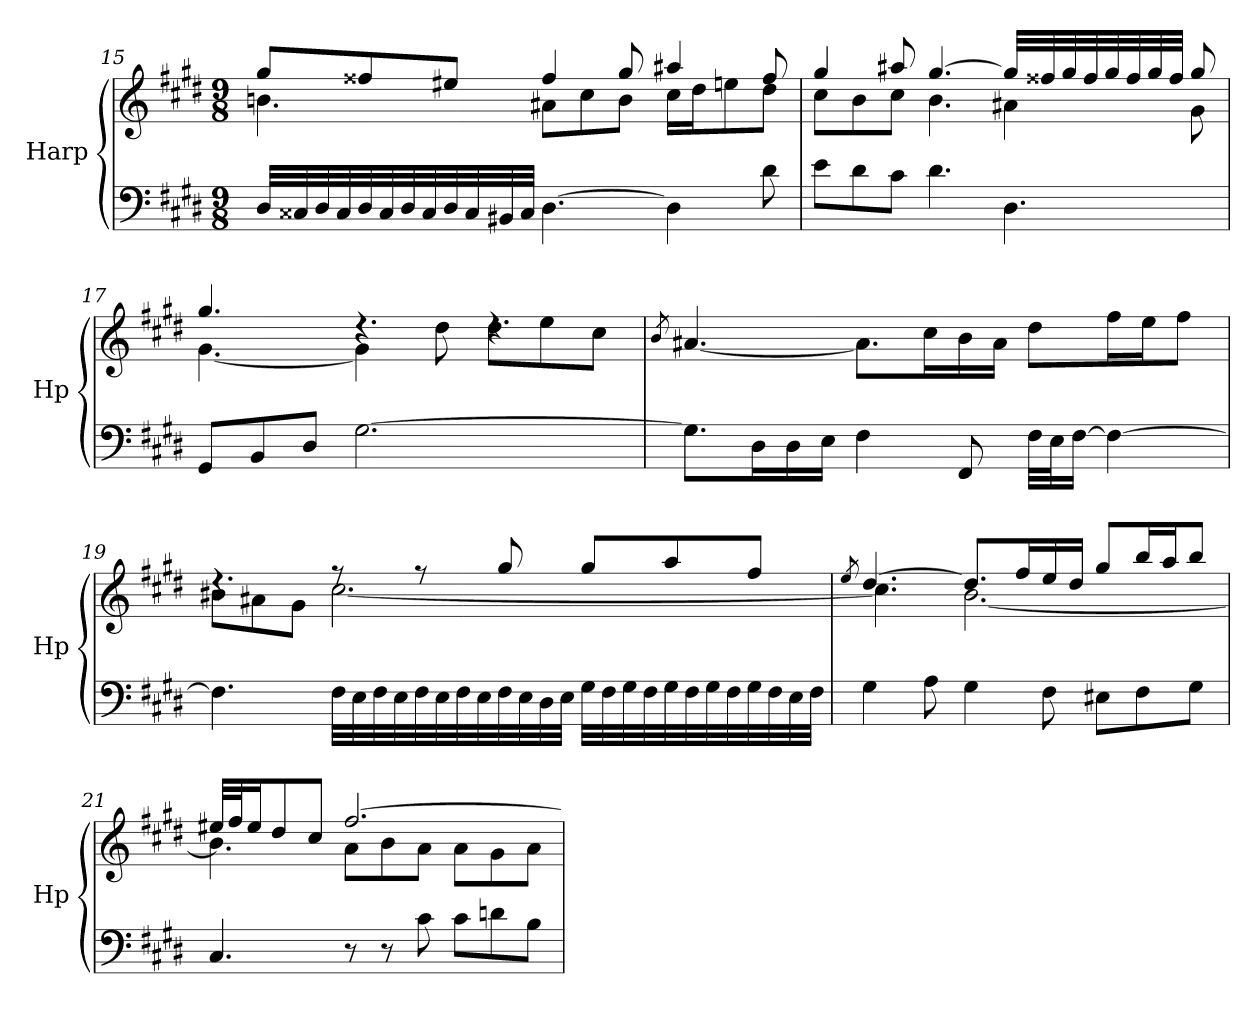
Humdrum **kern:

**kern	**kern
*part1	*part1
*staff2	*staff1
*I"Harp	*
*I'Hp	*
!!LO:LB:g=z
*clefF4	*clefG2
*k[f#c#g#d#]	*k[f#c#g#d#]
*M9/8	*M9/8
=15	=15
*	*^
32D#/LLL	8gg#/L	4.bn\
32C##X/	.	.
32D#/	.	.
32C##/	.	.
32D#/	8ff##X/	.
32C##/	.	.
32D#/	.	.
32C##/	.	.
32D#/	8ee#X/J	.
32C##/	.	.
32BB#X/	.	.
32C##/JJJ	.	.
[4.D#\	4ff##/	8a#X\L
.	.	8cc#\
.	8gg#/	8b\J
4D#\]	4aa#X/	16cc#\LL
.	.	16dd#\J
.	.	8een\
8d#\	8ff##/	8dd#\J
=16	=16	=16
8e\L	4gg#/	8cc#\L
8d#\	.	8b\
8c#\J	8aa#X/	8cc#\J
4.d#\	[4.gg#/	4.b\
4.D#\	32gg#/LLL]	4a#X\
.	32ff##X/	.
.	32gg#/	.
.	32ff##/	.
.	32gg#/	.
.	32ff##/	.
.	32gg#/	.
.	32ff##/JJJ	.
.	8gg#/	8g#\
!!LO:LB:g=z	!!
=17	=17	=17
8GG#/L	4.gg#/	[4.g#\
8BB/	.	.
8D#/J	.	.
[2.G#\	4.rdd	4g#\]
.	.	8dd#\
.	4.rdd	8dd#\L
.	.	8ee\
.	.	8cc#\J
*	*v	*v
=18	=18
.	8qb/
8.G#\L]	[4.a#X/
16D#\L	.
16D#\	.
16E\JJ	.
4F#\	8.a#\L]
.	16cc#\L
8FF#/	16b\
.	16a#\JJ
32F#\LLL	8dd#\L
32E\J	.
[16F#\JJ	.
4F#\_	16ff#\L
.	16ee\J
.	8ff#\J
!!LO:LB:g=z
=19	=19
*	*^
4.F#\]	4.rdd	8b#X\L
.	.	8a#X\
.	.	8g#\J
32F#\LLL	8rff	[2.cc#\
32E\	.	.
32F#\	.	.
32E\	.	.
32F#\	8rff	.
32E\	.	.
32F#\	.	.
32E\	.	.
32F#\	8gg#/	.
32E\	.	.
32D#\	.	.
32E\JJJ	.	.
32G#\LLL	8gg#/L	.
32F#\	.	.
32G#\	.	.
32F#\	.	.
32G#\	8aa/	.
32F#\	.	.
32G#\	.	.
32F#\	.	.
32G#\	8ff#/J	.
32F#\	.	.
32E\	.	.
32F#\JJJ	.	.
=20	=20	=20
.	8qee/	.
4G#\	[4.dd#/	4.cc#\]
8A\	.	.
4G#\	8.dd#/L]	[2.b\
.	16ff#/L	.
8F#\	16ee/	.
.	16dd#/JJ	.
8E#X\L	8gg#/L	.
8F#\	16bb/L	.
.	16aa/J	.
8G#\J	8bb/J	.
!!LO:PB:g=z	!!
=21	=21	=21
4.C#/	32ee#X/LLL	4.b\]
.	32ff#/J	.
.	16ee#/J	.
.	8dd#/	.
.	8cc#/J	.
8r	[2.ff#/	8a\L
8r	.	8b\
8c#\	.	8a\J
8c#\L	.	8a\L
8dn\	.	8g#\
8B\J	.	8a\J
*	*v	*v
=	=
*-	*-
